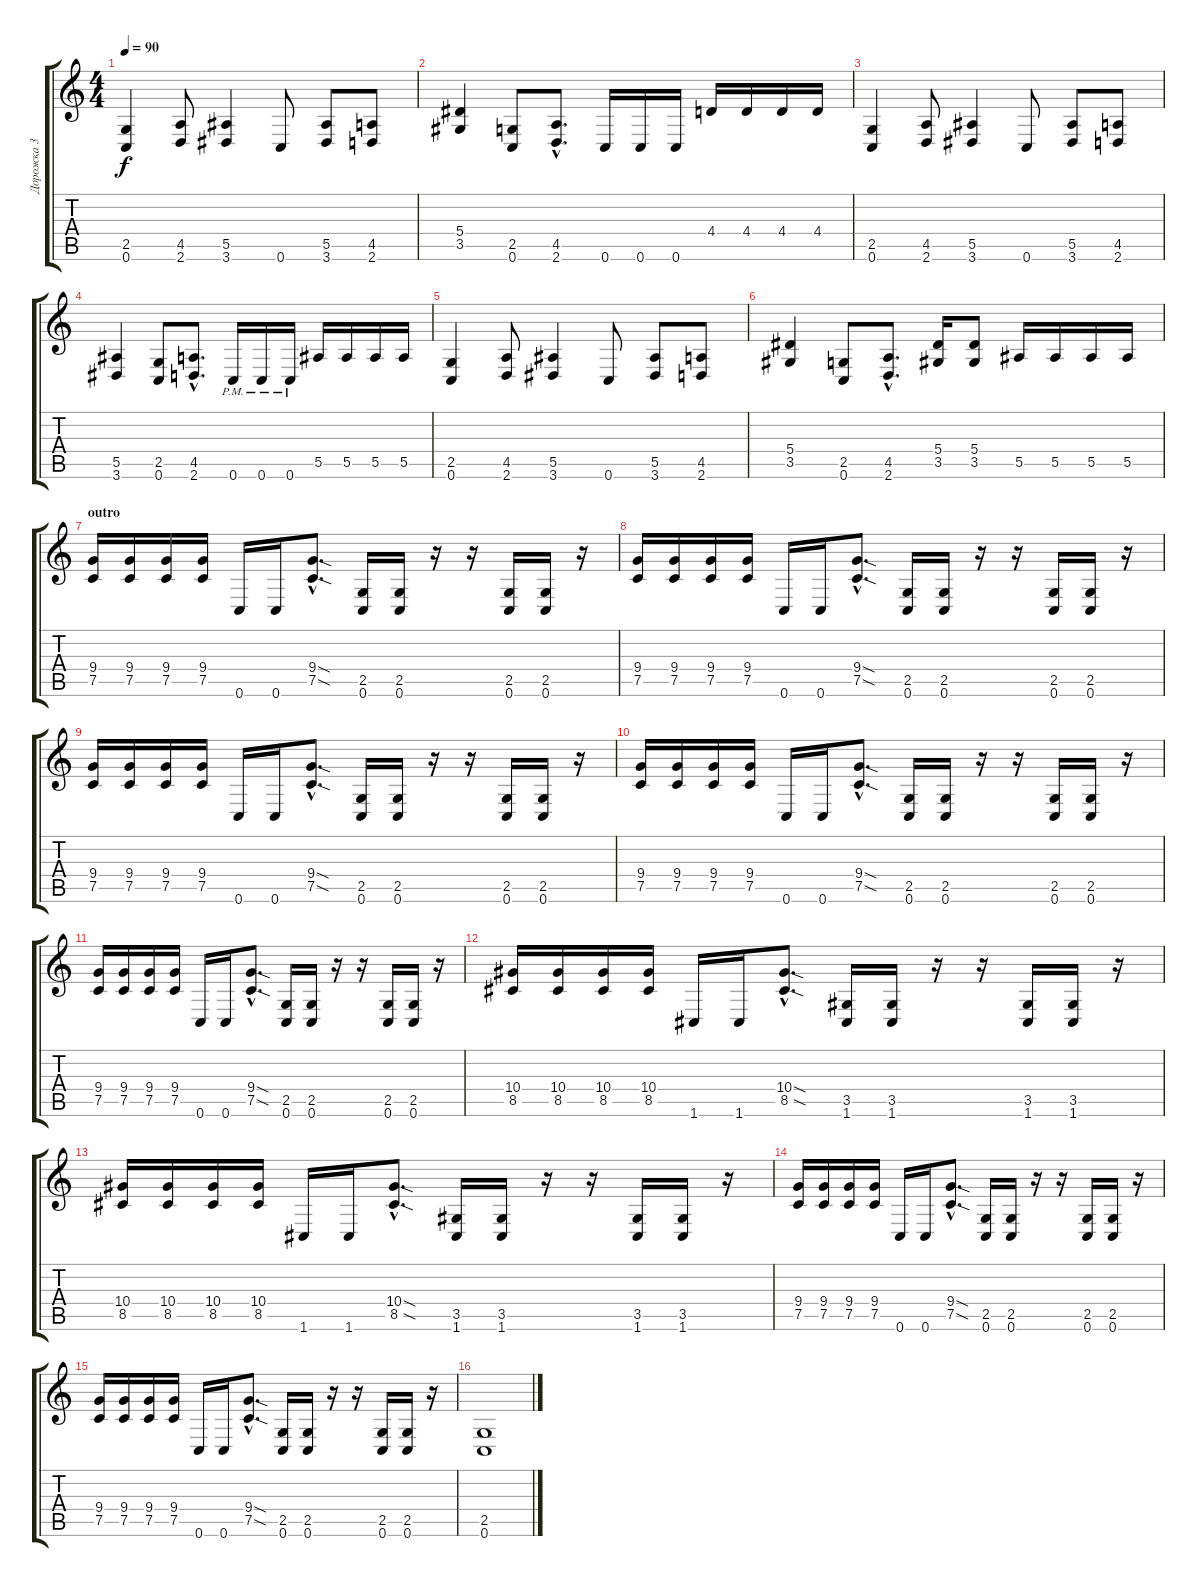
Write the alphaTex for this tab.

\track ("Дорожка 3" "Дорожка 3") {instrument distortionguitar}
\staff {score tabs}
\tuning (C4 G3 Eb3 Bb2 F2 C2) {hide}
\ts (4 4)
\tempo 90
\clef g2
\ks c
(2.5 0.6).4{dy f} (4.5 2.6).8 (5.5 3.6).4 0.6.8 (5.5 3.6).8 (4.5 2.6).8 |
(5.4 3.5).4 (2.5 0.6).8 (4.5{hac} 2.6{hac}).8{d} 0.6.16 0.6.16 0.6.16 4.4.16 4.4.16 4.4.16 4.4.16 |
(2.5 0.6).4 (4.5 2.6).8 (5.5 3.6).4 0.6.8 (5.5 3.6).8 (4.5 2.6).8 |
(5.5 3.6).4 (2.5 0.6).8 (4.5{hac} 2.6{hac}).8{d} 0.6{pm}.16 0.6{pm}.16 0.6{pm}.16 5.5.16 5.5.16 5.5.16 5.5.16 |
(2.5 0.6).4 (4.5 2.6).8 (5.5 3.6).4 0.6.8 (5.5 3.6).8 (4.5 2.6).8 |
(5.4 3.5).4 (2.5 0.6).8 (4.5{hac} 2.6{hac}).8{d} (5.4 3.5).16 (5.4 3.5).8 5.5.16 5.5.16 5.5.16 5.5.16 |
\section ("" "outro")
(9.4 7.5).16 (9.4 7.5).16 (9.4 7.5).16 (9.4 7.5).16 0.6.16 0.6.16 (9.4{sod hac} 7.5{sod hac}).8{d} (2.5 0.6).16 (2.5 0.6).16 r.16 r.16 (2.5 0.6).16 (2.5 0.6).16 r.16 |
(9.4 7.5).16 (9.4 7.5).16 (9.4 7.5).16 (9.4 7.5).16 0.6.16 0.6.16 (9.4{sod hac} 7.5{sod hac}).8{d} (2.5 0.6).16 (2.5 0.6).16 r.16 r.16 (2.5 0.6).16 (2.5 0.6).16 r.16 |
(9.4 7.5).16 (9.4 7.5).16 (9.4 7.5).16 (9.4 7.5).16 0.6.16 0.6.16 (9.4{sod hac} 7.5{sod hac}).8{d} (2.5 0.6).16 (2.5 0.6).16 r.16 r.16 (2.5 0.6).16 (2.5 0.6).16 r.16 |
(9.4 7.5).16 (9.4 7.5).16 (9.4 7.5).16 (9.4 7.5).16 0.6.16 0.6.16 (9.4{sod hac} 7.5{sod hac}).8{d} (2.5 0.6).16 (2.5 0.6).16 r.16 r.16 (2.5 0.6).16 (2.5 0.6).16 r.16 |
(9.4 7.5).16 (9.4 7.5).16 (9.4 7.5).16 (9.4 7.5).16 0.6.16 0.6.16 (9.4{sod hac} 7.5{sod hac}).8{d} (2.5 0.6).16 (2.5 0.6).16 r.16 r.16 (2.5 0.6).16 (2.5 0.6).16 r.16 |
(10.4 8.5).16 (10.4 8.5).16 (10.4 8.5).16 (10.4 8.5).16 1.6.16 1.6.16 (10.4{sod hac} 8.5{sod hac}).8{d} (3.5 1.6).16 (3.5 1.6).16 r.16 r.16 (3.5 1.6).16 (3.5 1.6).16 r.16 |
(10.4 8.5).16 (10.4 8.5).16 (10.4 8.5).16 (10.4 8.5).16 1.6.16 1.6.16 (10.4{sod hac} 8.5{sod hac}).8{d} (3.5 1.6).16 (3.5 1.6).16 r.16 r.16 (3.5 1.6).16 (3.5 1.6).16 r.16 |
(9.4 7.5).16 (9.4 7.5).16 (9.4 7.5).16 (9.4 7.5).16 0.6.16 0.6.16 (9.4{sod hac} 7.5{sod hac}).8{d} (2.5 0.6).16 (2.5 0.6).16 r.16 r.16 (2.5 0.6).16 (2.5 0.6).16 r.16 |
(9.4 7.5).16 (9.4 7.5).16 (9.4 7.5).16 (9.4 7.5).16 0.6.16 0.6.16 (9.4{sod hac} 7.5{sod hac}).8{d} (2.5 0.6).16 (2.5 0.6).16 r.16 r.16 (2.5 0.6).16 (2.5 0.6).16 r.16 |
(2.5 0.6).1
